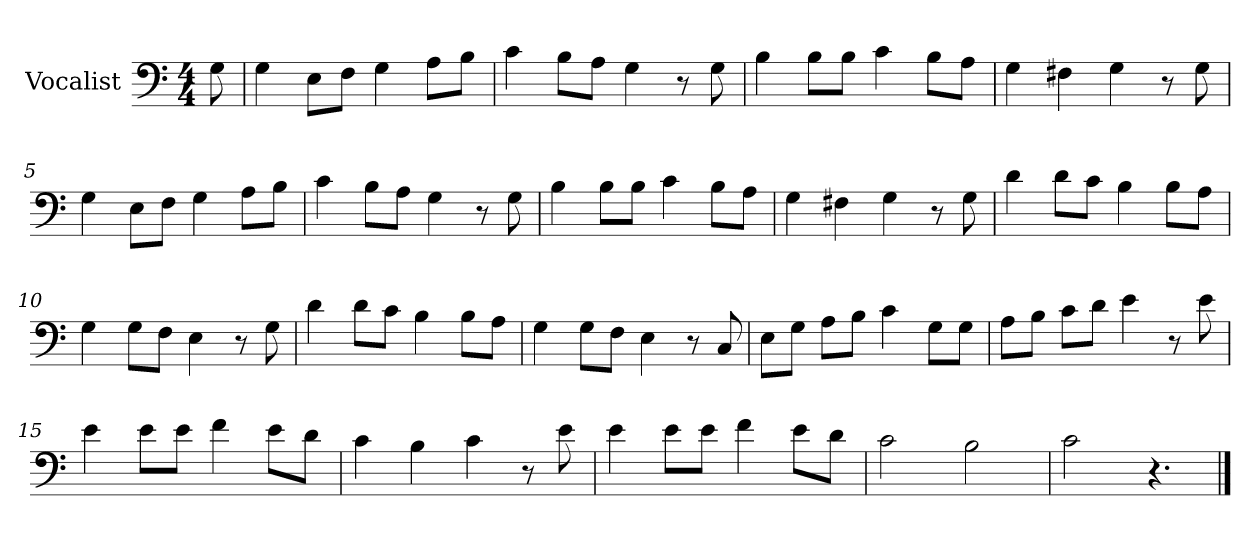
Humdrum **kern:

**kern
*part1
*staff1
*I"Vocalist
*k[]
*C:
*M4/4
=
8G
=1
4G
8EL
8FJ
4G
8AL
8BJ
=2
4c
8BL
8AJ
4G
8r
8G
=3
4B
8BL
8BJ
4c
8BL
8AJ
=4
4G
4F#X
4G
8r
8G
=5
4G
8EL
8FJ
4G
8AL
8BJ
=6
4c
8BL
8AJ
4G
8r
8G
=7
4B
8BL
8BJ
4c
8BL
8AJ
=8
4G
4F#X
4G
8r
8G
=9
4d
8dL
8cJ
4B
8BL
8AJ
=10
4G
8GL
8FJ
4E
8r
8G
=11
4d
8dL
8cJ
4B
8BL
8AJ
=12
4G
8GL
8FJ
4E
8r
8C
=13
8EL
8GJ
8AL
8BJ
4c
8GL
8GJ
=14
8AL
8BJ
8cL
8dJ
4e
8r
8e
=15
4e
8eL
8eJ
4f
8eL
8dJ
=16
4c
4B
4c
8r
8e
=17
4e
8eL
8eJ
4f
8eL
8dJ
=18
2c
2B
=19
2c
4.r
==
*-
